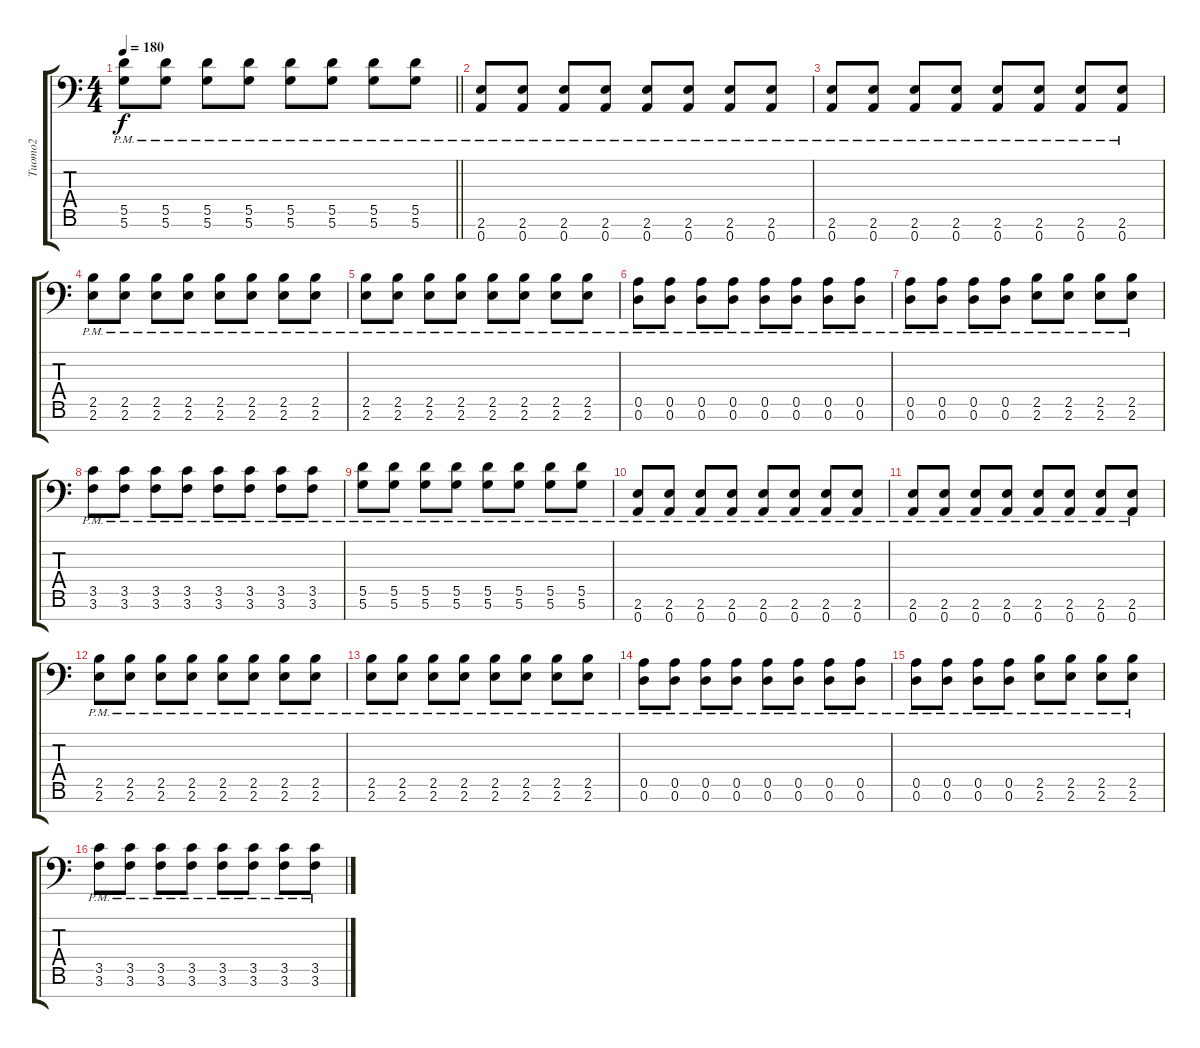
\track ("Tuomo2" "Tuomo2") {instrument distortionguitar}
\staff {score tabs}
\tuning (E4 B3 G3 D3 A2 D2 A1) {hide}
\ts (4 4)
\tempo 180
\clef f4
\barLineRight lightlight
\ks c
(5.5{pm} 5.6{pm}).8{dy f} (5.5{pm} 5.6{pm}).8 (5.5{pm} 5.6{pm}).8 (5.5{pm} 5.6{pm}).8 (5.5{pm} 5.6{pm}).8 (5.5{pm} 5.6{pm}).8 (5.5{pm} 5.6{pm}).8 (5.5{pm} 5.6{pm}).8 |
(2.6{pm} 0.7{pm}).8{volume 6} (2.6{pm} 0.7{pm}).8 (2.6{pm} 0.7{pm}).8 (2.6{pm} 0.7{pm}).8 (2.6{pm} 0.7{pm}).8 (2.6{pm} 0.7{pm}).8 (2.6{pm} 0.7{pm}).8 (2.6{pm} 0.7{pm}).8 |
(2.6{pm} 0.7{pm}).8 (2.6{pm} 0.7{pm}).8 (2.6{pm} 0.7{pm}).8 (2.6{pm} 0.7{pm}).8 (2.6{pm} 0.7{pm}).8 (2.6{pm} 0.7{pm}).8 (2.6{pm} 0.7{pm}).8 (2.6{pm} 0.7{pm}).8 |
(2.5{pm} 2.6{pm}).8 (2.5{pm} 2.6{pm}).8 (2.5{pm} 2.6{pm}).8 (2.5{pm} 2.6{pm}).8 (2.5{pm} 2.6{pm}).8 (2.5{pm} 2.6{pm}).8 (2.5{pm} 2.6{pm}).8 (2.5{pm} 2.6{pm}).8 |
(2.5{pm} 2.6{pm}).8 (2.5{pm} 2.6{pm}).8 (2.5{pm} 2.6{pm}).8 (2.5{pm} 2.6{pm}).8 (2.5{pm} 2.6{pm}).8 (2.5{pm} 2.6{pm}).8 (2.5{pm} 2.6{pm}).8 (2.5{pm} 2.6{pm}).8 |
(0.5{pm} 0.6{pm}).8{volume 5} (0.5{pm} 0.6{pm}).8 (0.5{pm} 0.6{pm}).8 (0.5{pm} 0.6{pm}).8 (0.5{pm} 0.6{pm}).8 (0.5{pm} 0.6{pm}).8 (0.5{pm} 0.6{pm}).8 (0.5{pm} 0.6{pm}).8 |
(0.5{pm} 0.6{pm}).8 (0.5{pm} 0.6{pm}).8 (0.5{pm} 0.6{pm}).8 (0.5{pm} 0.6{pm}).8 (2.5{pm} 2.6{pm}).8 (2.5{pm} 2.6{pm}).8 (2.5{pm} 2.6{pm}).8 (2.5{pm} 2.6{pm}).8 |
(3.5{pm} 3.6{pm}).8 (3.5{pm} 3.6{pm}).8 (3.5{pm} 3.6{pm}).8 (3.5{pm} 3.6{pm}).8 (3.5{pm} 3.6{pm}).8 (3.5{pm} 3.6{pm}).8 (3.5{pm} 3.6{pm}).8 (3.5{pm} 3.6{pm}).8 |
(5.5{pm} 5.6{pm}).8 (5.5{pm} 5.6{pm}).8 (5.5{pm} 5.6{pm}).8 (5.5{pm} 5.6{pm}).8 (5.5{pm} 5.6{pm}).8 (5.5{pm} 5.6{pm}).8 (5.5{pm} 5.6{pm}).8 (5.5{pm} 5.6{pm}).8 |
(2.6{pm} 0.7{pm}).8{volume 4} (2.6{pm} 0.7{pm}).8 (2.6{pm} 0.7{pm}).8 (2.6{pm} 0.7{pm}).8 (2.6{pm} 0.7{pm}).8 (2.6{pm} 0.7{pm}).8 (2.6{pm} 0.7{pm}).8 (2.6{pm} 0.7{pm}).8 |
(2.6{pm} 0.7{pm}).8 (2.6{pm} 0.7{pm}).8 (2.6{pm} 0.7{pm}).8 (2.6{pm} 0.7{pm}).8 (2.6{pm} 0.7{pm}).8 (2.6{pm} 0.7{pm}).8 (2.6{pm} 0.7{pm}).8 (2.6{pm} 0.7{pm}).8 |
(2.5{pm} 2.6{pm}).8 (2.5{pm} 2.6{pm}).8 (2.5{pm} 2.6{pm}).8 (2.5{pm} 2.6{pm}).8 (2.5{pm} 2.6{pm}).8 (2.5{pm} 2.6{pm}).8 (2.5{pm} 2.6{pm}).8 (2.5{pm} 2.6{pm}).8 |
(2.5{pm} 2.6{pm}).8 (2.5{pm} 2.6{pm}).8 (2.5{pm} 2.6{pm}).8 (2.5{pm} 2.6{pm}).8 (2.5{pm} 2.6{pm}).8 (2.5{pm} 2.6{pm}).8 (2.5{pm} 2.6{pm}).8 (2.5{pm} 2.6{pm}).8 |
(0.5{pm} 0.6{pm}).8{volume 3} (0.5{pm} 0.6{pm}).8 (0.5{pm} 0.6{pm}).8 (0.5{pm} 0.6{pm}).8 (0.5{pm} 0.6{pm}).8 (0.5{pm} 0.6{pm}).8 (0.5{pm} 0.6{pm}).8 (0.5{pm} 0.6{pm}).8 |
(0.5{pm} 0.6{pm}).8 (0.5{pm} 0.6{pm}).8 (0.5{pm} 0.6{pm}).8 (0.5{pm} 0.6{pm}).8 (2.5{pm} 2.6{pm}).8 (2.5{pm} 2.6{pm}).8 (2.5{pm} 2.6{pm}).8 (2.5{pm} 2.6{pm}).8 |
(3.5{pm} 3.6{pm}).8 (3.5{pm} 3.6{pm}).8 (3.5{pm} 3.6{pm}).8 (3.5{pm} 3.6{pm}).8 (3.5{pm} 3.6{pm}).8 (3.5{pm} 3.6{pm}).8 (3.5{pm} 3.6{pm}).8 (3.5{pm} 3.6{pm}).8
